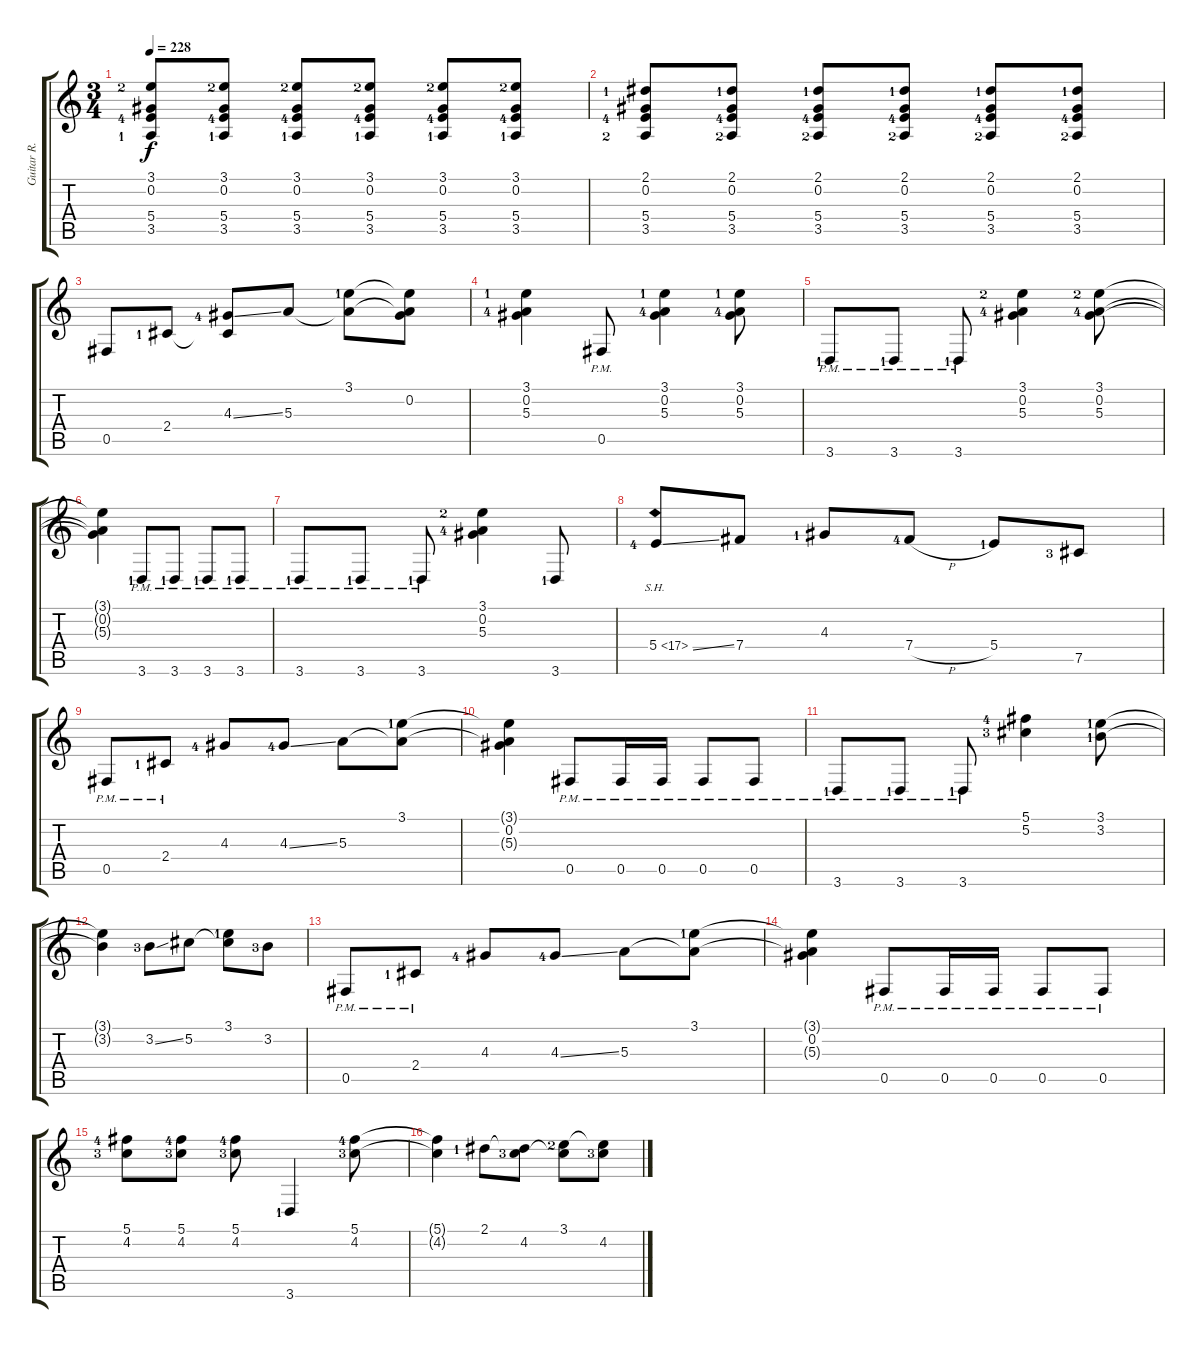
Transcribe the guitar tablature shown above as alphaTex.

\track ("Guitar R." "Guitar R.") {instrument distortionguitar}
\staff {score tabs}
\tuning (Db4 Ab3 E3 B2 Gb2 B1) {hide}
\ts (3 4)
\tempo 228
\clef g2
\ks c
(3.1{lf 3} 0.2 5.4{lf 5} 3.5{lf 2}).8{dy f} (3.1{lf 3} 0.2 5.4{lf 5} 3.5{lf 2}).8 (3.1{lf 3} 0.2 5.4{lf 5} 3.5{lf 2}).8 (3.1{lf 3} 0.2 5.4{lf 5} 3.5{lf 2}).8 (3.1{lf 3} 0.2 5.4{lf 5} 3.5{lf 2}).8 (3.1{lf 3} 0.2 5.4{lf 5} 3.5{lf 2}).8 |
(2.1{lf 2} 0.2 5.4{lf 5} 3.5{lf 3}).8 (2.1{lf 2} 0.2 5.4{lf 5} 3.5{lf 3}).8 (2.1{lf 2} 0.2 5.4{lf 5} 3.5{lf 3}).8 (2.1{lf 2} 0.2 5.4{lf 5} 3.5{lf 3}).8 (2.1{lf 2} 0.2 5.4{lf 5} 3.5{lf 3}).8 (2.1{lf 2} 0.2 5.4{lf 5} 3.5{lf 3}).8 |
0.5.8 2.4{lf 2}.8 (4.3{ss lf 5} 2.4{t}).8 5.3.8 (3.1{lf 2} 5.3{t}).8 (3.1{t} 0.2 5.3{t}).8 |
(3.1{lf 2} 0.2 5.3{lf 5}).4 0.5{pm}.8 (3.1{lf 2} 0.2 5.3{lf 5}).4 (3.1{lf 2} 0.2 5.3{lf 5}).8 |
3.6{pm lf 2}.8 3.6{pm lf 2}.8 3.6{pm lf 2}.8 (3.1{lf 3} 0.2 5.3{lf 5}).4 (3.1{lf 3} 0.2 5.3{lf 5}).8 |
(3.1{t} 0.2{t} 5.3{t}).4 3.6{pm lf 2}.8 3.6{pm lf 2}.8 3.6{pm lf 2}.8 3.6{pm lf 2}.8 |
3.6{pm lf 2}.8 3.6{pm lf 2}.8 3.6{pm lf 2}.8 (3.1{lf 3} 0.2 5.3{lf 5}).4 3.6{lf 2}.8 |
5.4{sh 12 ss lf 5}.8 7.4.8 4.3{lf 2}.8 7.4{h lf 5}.8 5.4{lf 2}.8 7.5{lf 4}.8 |
0.5{pm}.8 2.4{pm lf 2}.8 4.3{lf 5}.8 4.3{ss lf 5}.8 5.3.8 (3.1{lf 2} 5.3{t}).8 |
(3.1{t} 0.2 5.3{t}).4 0.5{pm}.8 0.5{pm}.16 0.5{pm}.16 0.5{pm}.8 0.5{pm}.8 |
3.6{pm lf 2}.8 3.6{pm lf 2}.8 3.6{pm lf 2}.8 (5.1{lf 5} 5.2{lf 4}).4 (3.1{lf 2} 3.2{lf 2}).8 |
(3.1{t} 3.2{t}).4 3.2{ss lf 4}.8 5.2.8 (3.1{lf 2} 5.2{t}).8 3.2{lf 4}.8 |
0.5{pm}.8 2.4{pm lf 2}.8 4.3{lf 5}.8 4.3{ss lf 5}.8 5.3.8 (3.1{lf 2} 5.3{t}).8 |
(3.1{t} 0.2 5.3{t}).4 0.5{pm}.8 0.5{pm}.16 0.5{pm}.16 0.5{pm}.8 0.5{pm}.8 |
(5.1{lf 5} 4.2{lf 4}).8 (5.1{lf 5} 4.2{lf 4}).8 (5.1{lf 5} 4.2{lf 4}).8 3.6{lf 2}.4 (5.1{lf 5} 4.2{lf 4}).8 |
(5.1{t} 4.2{t}).4 2.1{lf 2}.8 (2.1{t} 4.2{lf 4}).8 (3.1{lf 3} 4.2{t}).8 (3.1{t} 4.2{lf 4}).8
